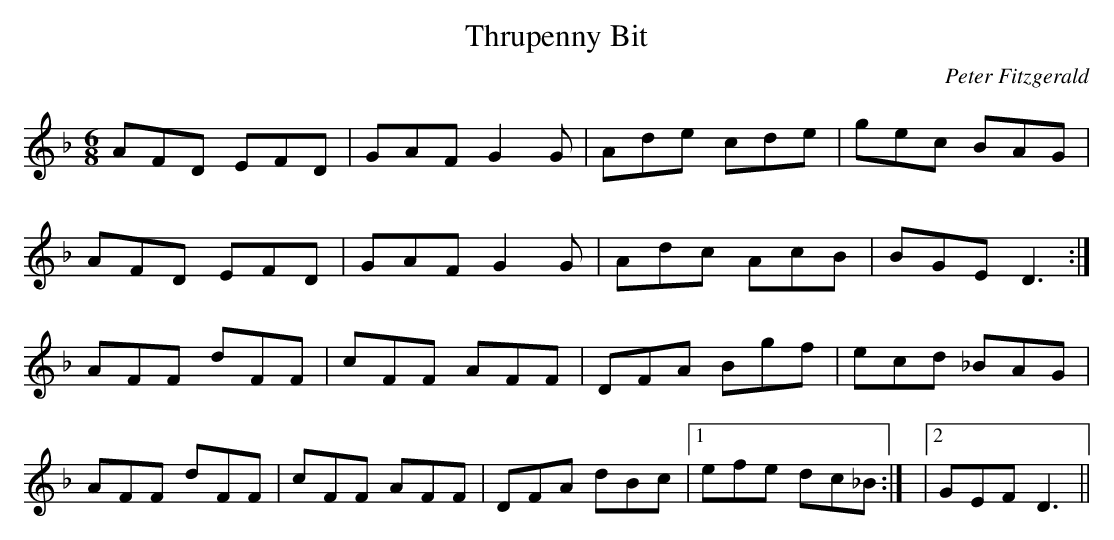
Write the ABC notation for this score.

X:1
T: Thrupenny Bit
C: Peter Fitzgerald
M: 6/8
L: 1/8
K: Dm
AFD EFD | GAF G2 G | Ade cde | gec BAG |
AFD EFD | GAF G2 G | Adc AcB | BGE D3 :|
AFF dFF | cFF AFF | DFA Bgf | ecd _BAG |
AFF dFF | cFF AFF | DFA dBc |1 efe dc_B :|\
|2 GEF D3 ||
